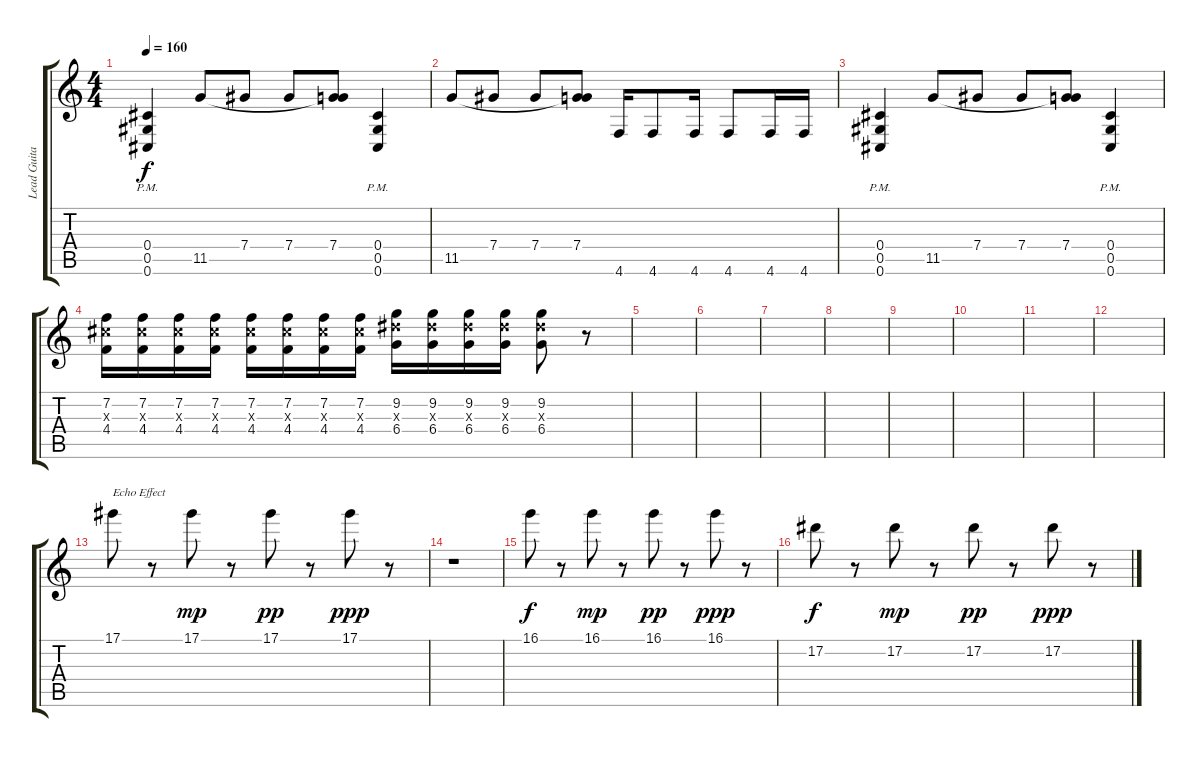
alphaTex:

\track ("Lead Guitar" "Lead Guita") {instrument distortionguitar}
\staff {score tabs}
\tuning (Eb4 Bb3 Gb3 Db3 Ab2 Db2) {hide}
\ts (4 4)
\tempo 160
\clef g2
\ks c
(0.4{pm} 0.5{pm} 0.6{pm}).4{dy f} 11.5.8 7.4.8 7.4.8 (7.4 11.5{t}).8 (0.4{pm} 0.5{pm} 0.6{pm}).4 |
11.5.8 7.4.8 7.4.8 (7.4 11.5{t}).8 4.6.16 4.6.8 4.6.16 4.6.8 4.6.16 4.6.16 |
(0.4{pm} 0.5{pm} 0.6{pm}).4 11.5.8 7.4.8 7.4.8 (7.4 11.5{t}).8 (0.4{pm} 0.5{pm} 0.6{pm}).4 |
(7.2 7.3{x} 4.4).16 (7.2 7.3{x} 4.4).16 (7.2 7.3{x} 4.4).16 (7.2 7.3{x} 4.4).16 (7.2 7.3{x} 4.4).16 (7.2 7.3{x} 4.4).16 (7.2 7.3{x} 4.4).16 (7.2 7.3{x} 4.4).16 (9.2 9.3{x} 6.4).16 (9.2 9.3{x} 6.4).16 (9.2 9.3{x} 6.4).16 (9.2 9.3{x} 6.4).16 (9.2 9.3{x} 6.4).8 r.8 |
|
|
|
|
|
|
|
|
17.1.8{txt "Echo Effect"} r.8 17.1.8{dy mp} r.8 17.1.8{dy pp} r.8 17.1.8{dy ppp} r.8 |
r.1 |
16.1.8{dy f} r.8 16.1.8{dy mp} r.8 16.1.8{dy pp} r.8 16.1.8{dy ppp} r.8 |
17.2.8{dy f} r.8 17.2.8{dy mp} r.8 17.2.8{dy pp} r.8 17.2.8{dy ppp} r.8
